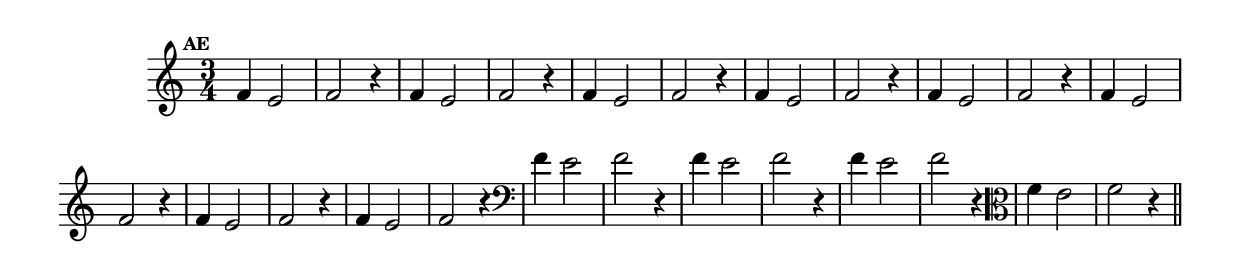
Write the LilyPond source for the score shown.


\version "2.10.33"

%\header { texidoc="Perguntas e Respostas"}

\relative c' {

  \override Staff.TimeSignature #'style = #'()
  \time 3/4 
  \override Score.BarNumber #'transparent = ##t
                                %\override Score.RehearsalMark #'font-family = #'roman
  \override Score.RehearsalMark #'font-size = #-2
  \override Score.BarNumber #'transparent = ##t
  \set Score.markFormatter = #format-mark-numbers

  \mark 30 

                                % CLARINETE

  \tag #'cl {
    f4 e2 | f r4 
  }

                                % FLAUTA

  \tag #'fl {
    f4 e2 | f r4 
  }

                                % OBOÉ

  \tag #'ob {
    f4 e2 | f r4 
  }

                                % SAX ALTO

  \tag #'saxa {
    f4 e2 | f r4 
  }

                                % SAX TENOR

  \tag #'saxt {
    f4 e2 | f r4 
  }

                                % SAX GENES

  \tag #'saxg {
    f4 e2 | f r4 
  }

                                % TROMPETE

  \tag #'tpt {
    f4 e2 | f r4 
  }

                                % TROMPA

  \tag #'tpa {
    f4 e2 | f r4 
  }


                                % TROMBONE

  \tag #'tbn {
    \clef bass
    f4 e2 | f r4 
  }

                                % TUBA MIB

  \tag #'tbamib {
    \clef bass
    f4 e2 | f r4 
  }

                                % TUBA SIB

  \tag #'tbasib {
    \clef bass
    f4 e2 | f r4 
  }

                                % VIOLA

  \tag #'vla {
    \clef alto
    f4 e2 | f r4 
  }

                                % FINAL

  \bar "||"

}
